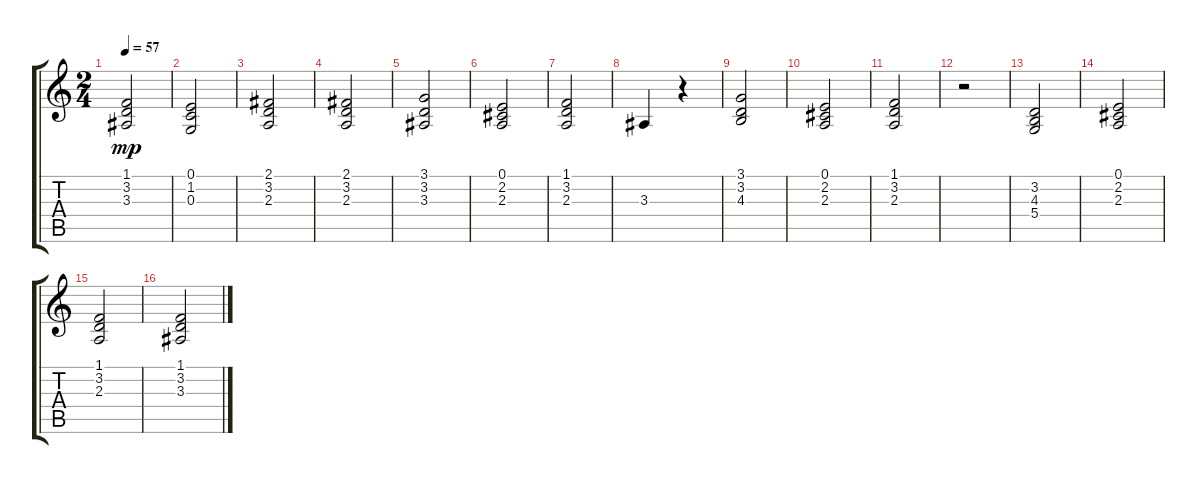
\track "" {instrument stringensemble1}
\staff {score tabs}
\tuning (E4 B3 G3 D3 A2 E2) {hide}
\ts (2 4)
\tempo 57
\clef g2
\ks c
(1.1 3.2 3.3).2{dy mp} |
(0.1 1.2 0.3).2 |
(2.1 3.2 2.3).2 |
(2.1 3.2 2.3).2 |
(3.1 3.2 3.3).2 |
(0.1 2.2 2.3).2 |
(1.1 3.2 2.3).2 |
3.3.4 r.4 |
(3.1 3.2 4.3).2 |
(0.1 2.2 2.3).2 |
(1.1 3.2 2.3).2 |
r.2 |
(3.2 4.3 5.4).2 |
(0.1 2.2 2.3).2 |
(1.1 3.2 2.3).2 |
(1.1 3.2 3.3).2
